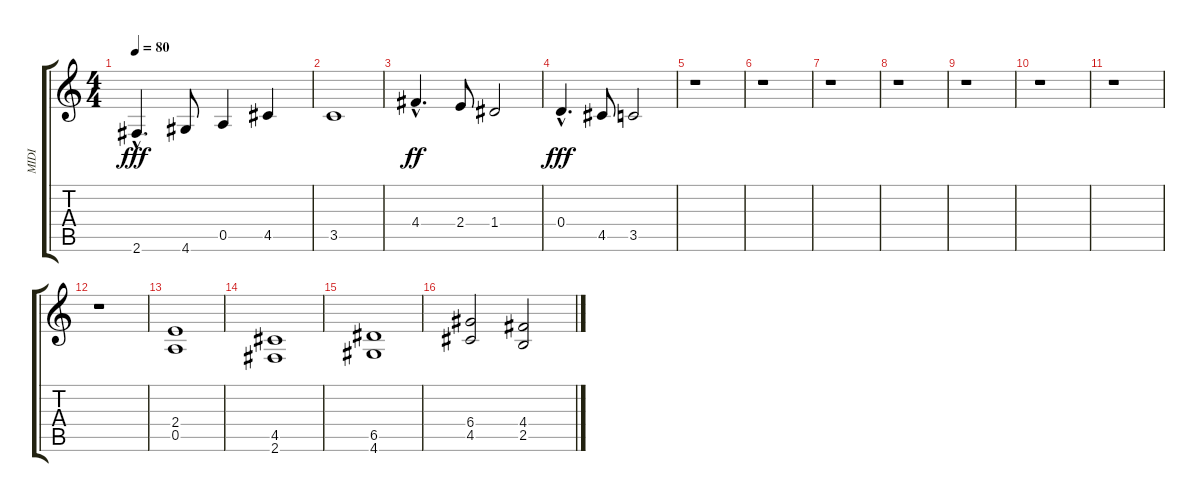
\track ("MIDI" "MIDI") {instrument overdrivenguitar}
\staff {score tabs}
\tuning (E4 B3 G3 D3 A2 E2) {hide}
\ts (4 4)
\tempo 80
\clef g2
\ks c
2.6{hac}.4{d dy fff} 4.6.8 0.5.4 4.5.4 |
3.5.1 |
4.4{hac}.4{d dy ff} 2.4.8 1.4.2 |
0.4{hac}.4{d dy fff} 4.5.8 3.5.2 |
r.1 |
r.1 |
r.1 |
r.1 |
r.1 |
r.1 |
r.1 |
r.1 |
(2.4 0.5).1 |
(4.5 2.6).1 |
(6.5 4.6).1 |
(6.4 4.5).2 (4.4 2.5).2
